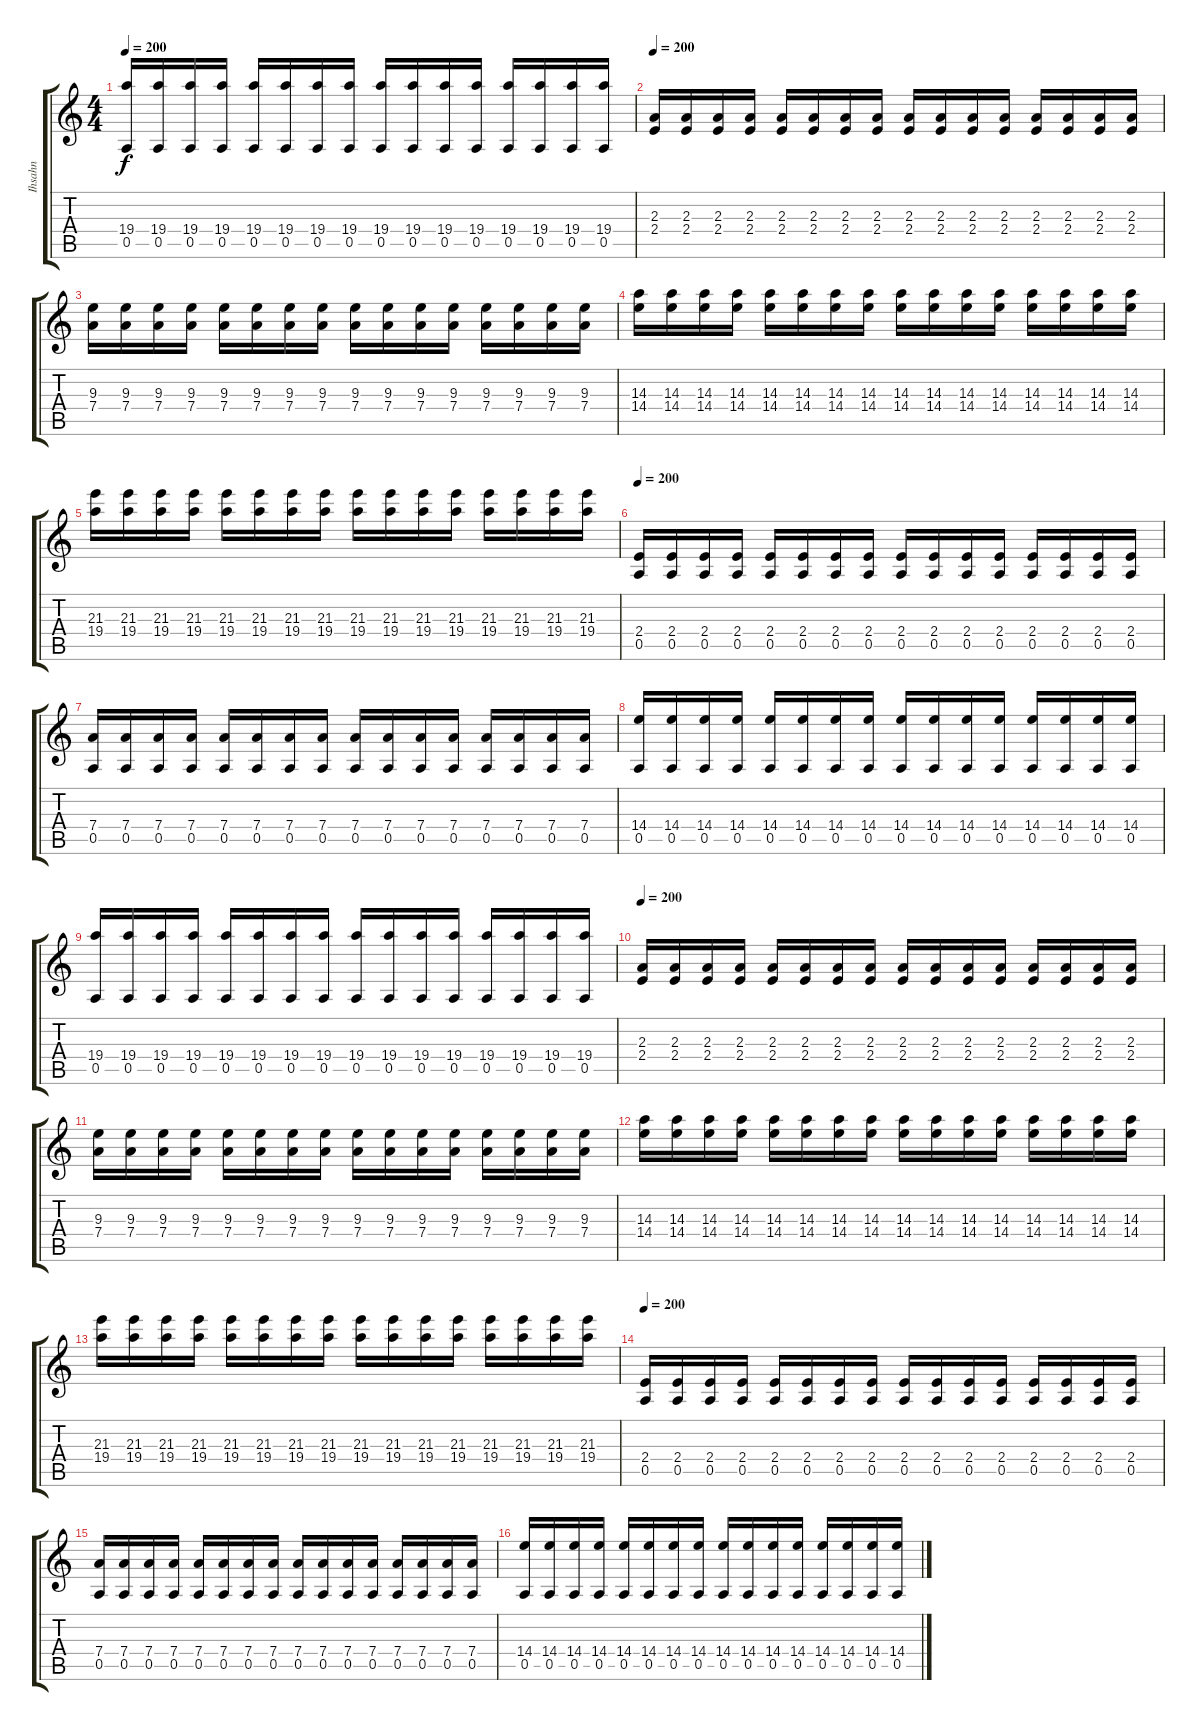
\track ("Ihsahn" "Ihsahn") {instrument distortionguitar}
\staff {score tabs}
\tuning (E4 B3 G3 D3 A2 E2) {hide}
\ts (4 4)
\tempo 200
\clef g2
\ks c
(19.4 0.5).16{dy f} (19.4 0.5).16 (19.4 0.5).16 (19.4 0.5).16 (19.4 0.5).16 (19.4 0.5).16 (19.4 0.5).16 (19.4 0.5).16 (19.4 0.5).16 (19.4 0.5).16 (19.4 0.5).16 (19.4 0.5).16 (19.4 0.5).16 (19.4 0.5).16 (19.4 0.5).16 (19.4 0.5).16 |
\tempo 200
(2.3 2.4).16 (2.3 2.4).16 (2.3 2.4).16 (2.3 2.4).16 (2.3 2.4).16 (2.3 2.4).16 (2.3 2.4).16 (2.3 2.4).16 (2.3 2.4).16 (2.3 2.4).16 (2.3 2.4).16 (2.3 2.4).16 (2.3 2.4).16 (2.3 2.4).16 (2.3 2.4).16 (2.3 2.4).16 |
(9.3 7.4).16 (9.3 7.4).16 (9.3 7.4).16 (9.3 7.4).16 (9.3 7.4).16 (9.3 7.4).16 (9.3 7.4).16 (9.3 7.4).16 (9.3 7.4).16 (9.3 7.4).16 (9.3 7.4).16 (9.3 7.4).16 (9.3 7.4).16 (9.3 7.4).16 (9.3 7.4).16 (9.3 7.4).16 |
(14.3 14.4).16 (14.3 14.4).16 (14.3 14.4).16 (14.3 14.4).16 (14.3 14.4).16 (14.3 14.4).16 (14.3 14.4).16 (14.3 14.4).16 (14.3 14.4).16 (14.3 14.4).16 (14.3 14.4).16 (14.3 14.4).16 (14.3 14.4).16 (14.3 14.4).16 (14.3 14.4).16 (14.3 14.4).16 |
(21.3 19.4).16 (21.3 19.4).16 (21.3 19.4).16 (21.3 19.4).16 (21.3 19.4).16 (21.3 19.4).16 (21.3 19.4).16 (21.3 19.4).16 (21.3 19.4).16 (21.3 19.4).16 (21.3 19.4).16 (21.3 19.4).16 (21.3 19.4).16 (21.3 19.4).16 (21.3 19.4).16 (21.3 19.4).16 |
\tempo 200
(2.4 0.5).16 (2.4 0.5).16 (2.4 0.5).16 (2.4 0.5).16 (2.4 0.5).16 (2.4 0.5).16 (2.4 0.5).16 (2.4 0.5).16 (2.4 0.5).16 (2.4 0.5).16 (2.4 0.5).16 (2.4 0.5).16 (2.4 0.5).16 (2.4 0.5).16 (2.4 0.5).16 (2.4 0.5).16 |
(7.4 0.5).16 (7.4 0.5).16 (7.4 0.5).16 (7.4 0.5).16 (7.4 0.5).16 (7.4 0.5).16 (7.4 0.5).16 (7.4 0.5).16 (7.4 0.5).16 (7.4 0.5).16 (7.4 0.5).16 (7.4 0.5).16 (7.4 0.5).16 (7.4 0.5).16 (7.4 0.5).16 (7.4 0.5).16 |
(14.4 0.5).16 (14.4 0.5).16 (14.4 0.5).16 (14.4 0.5).16 (14.4 0.5).16 (14.4 0.5).16 (14.4 0.5).16 (14.4 0.5).16 (14.4 0.5).16 (14.4 0.5).16 (14.4 0.5).16 (14.4 0.5).16 (14.4 0.5).16 (14.4 0.5).16 (14.4 0.5).16 (14.4 0.5).16 |
(19.4 0.5).16 (19.4 0.5).16 (19.4 0.5).16 (19.4 0.5).16 (19.4 0.5).16 (19.4 0.5).16 (19.4 0.5).16 (19.4 0.5).16 (19.4 0.5).16 (19.4 0.5).16 (19.4 0.5).16 (19.4 0.5).16 (19.4 0.5).16 (19.4 0.5).16 (19.4 0.5).16 (19.4 0.5).16 |
\tempo 200
(2.3 2.4).16 (2.3 2.4).16 (2.3 2.4).16 (2.3 2.4).16 (2.3 2.4).16 (2.3 2.4).16 (2.3 2.4).16 (2.3 2.4).16 (2.3 2.4).16 (2.3 2.4).16 (2.3 2.4).16 (2.3 2.4).16 (2.3 2.4).16 (2.3 2.4).16 (2.3 2.4).16 (2.3 2.4).16 |
(9.3 7.4).16 (9.3 7.4).16 (9.3 7.4).16 (9.3 7.4).16 (9.3 7.4).16 (9.3 7.4).16 (9.3 7.4).16 (9.3 7.4).16 (9.3 7.4).16 (9.3 7.4).16 (9.3 7.4).16 (9.3 7.4).16 (9.3 7.4).16 (9.3 7.4).16 (9.3 7.4).16 (9.3 7.4).16 |
(14.3 14.4).16 (14.3 14.4).16 (14.3 14.4).16 (14.3 14.4).16 (14.3 14.4).16 (14.3 14.4).16 (14.3 14.4).16 (14.3 14.4).16 (14.3 14.4).16 (14.3 14.4).16 (14.3 14.4).16 (14.3 14.4).16 (14.3 14.4).16 (14.3 14.4).16 (14.3 14.4).16 (14.3 14.4).16 |
(21.3 19.4).16 (21.3 19.4).16 (21.3 19.4).16 (21.3 19.4).16 (21.3 19.4).16 (21.3 19.4).16 (21.3 19.4).16 (21.3 19.4).16 (21.3 19.4).16 (21.3 19.4).16 (21.3 19.4).16 (21.3 19.4).16 (21.3 19.4).16 (21.3 19.4).16 (21.3 19.4).16 (21.3 19.4).16 |
\tempo 200
(2.4 0.5).16 (2.4 0.5).16 (2.4 0.5).16 (2.4 0.5).16 (2.4 0.5).16 (2.4 0.5).16 (2.4 0.5).16 (2.4 0.5).16 (2.4 0.5).16 (2.4 0.5).16 (2.4 0.5).16 (2.4 0.5).16 (2.4 0.5).16 (2.4 0.5).16 (2.4 0.5).16 (2.4 0.5).16 |
(7.4 0.5).16 (7.4 0.5).16 (7.4 0.5).16 (7.4 0.5).16 (7.4 0.5).16 (7.4 0.5).16 (7.4 0.5).16 (7.4 0.5).16 (7.4 0.5).16 (7.4 0.5).16 (7.4 0.5).16 (7.4 0.5).16 (7.4 0.5).16 (7.4 0.5).16 (7.4 0.5).16 (7.4 0.5).16 |
(14.4 0.5).16 (14.4 0.5).16 (14.4 0.5).16 (14.4 0.5).16 (14.4 0.5).16 (14.4 0.5).16 (14.4 0.5).16 (14.4 0.5).16 (14.4 0.5).16 (14.4 0.5).16 (14.4 0.5).16 (14.4 0.5).16 (14.4 0.5).16 (14.4 0.5).16 (14.4 0.5).16 (14.4 0.5).16
